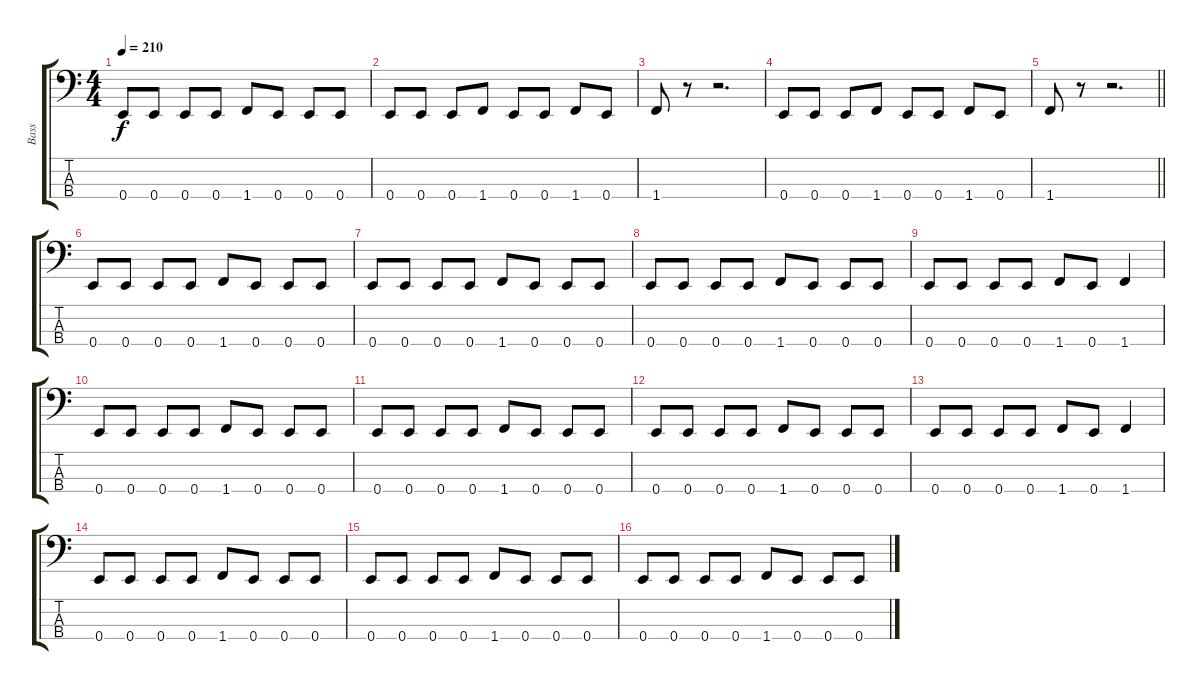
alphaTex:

\track ("Bass" "Bass") {instrument electricbasspick}
\staff {score tabs}
\tuning (G2 D2 A1 E1) {hide}
\ts (4 4)
\tempo 210
\clef f4
\ks c
0.4.8{dy f} 0.4.8 0.4.8 0.4.8 1.4.8 0.4.8 0.4.8 0.4.8 |
0.4.8 0.4.8 0.4.8 1.4.8 0.4.8 0.4.8 1.4.8 0.4.8 |
1.4.8 r.8 r.2{d} |
0.4.8 0.4.8 0.4.8 1.4.8 0.4.8 0.4.8 1.4.8 0.4.8 |
\barLineRight lightlight
1.4.8 r.8 r.2{d} |
0.4.8 0.4.8 0.4.8 0.4.8 1.4.8 0.4.8 0.4.8 0.4.8 |
0.4.8 0.4.8 0.4.8 0.4.8 1.4.8 0.4.8 0.4.8 0.4.8 |
0.4.8 0.4.8 0.4.8 0.4.8 1.4.8 0.4.8 0.4.8 0.4.8 |
0.4.8 0.4.8 0.4.8 0.4.8 1.4.8 0.4.8 1.4.4 |
0.4.8 0.4.8 0.4.8 0.4.8 1.4.8 0.4.8 0.4.8 0.4.8 |
0.4.8 0.4.8 0.4.8 0.4.8 1.4.8 0.4.8 0.4.8 0.4.8 |
0.4.8 0.4.8 0.4.8 0.4.8 1.4.8 0.4.8 0.4.8 0.4.8 |
0.4.8 0.4.8 0.4.8 0.4.8 1.4.8 0.4.8 1.4.4 |
0.4.8 0.4.8 0.4.8 0.4.8 1.4.8 0.4.8 0.4.8 0.4.8 |
0.4.8 0.4.8 0.4.8 0.4.8 1.4.8 0.4.8 0.4.8 0.4.8 |
0.4.8 0.4.8 0.4.8 0.4.8 1.4.8 0.4.8 0.4.8 0.4.8
